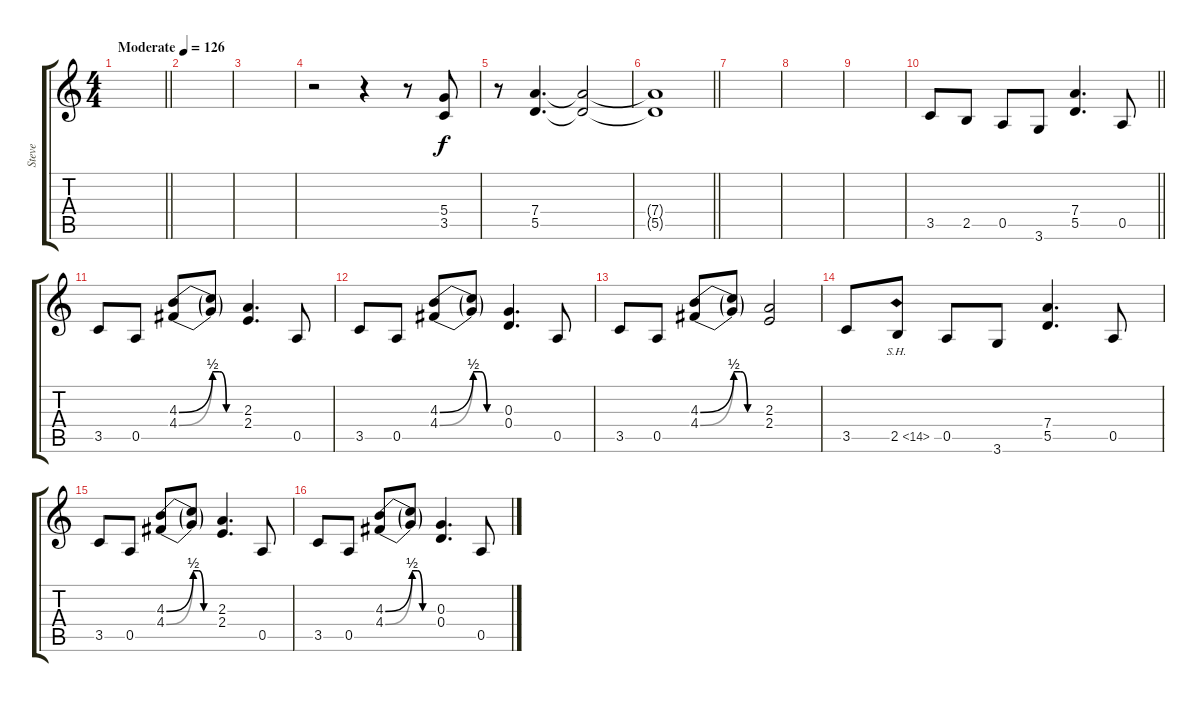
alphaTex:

\track ("Steve" "Steve") {instrument distortionguitar}
\staff {score tabs}
\tuning (E4 B3 G3 D3 A2 E2) {hide}
\ts (4 4)
\tempo (126 "Moderate")
\clef g2
\barLineRight lightlight
\ks aminor
|
|
|
r.2 r.4 r.8 (5.4 3.5).8 |
r.8 (7.4 5.5).4{d} (7.4{t} 5.5{t}).2 |
\barLineRight lightlight
(7.4{t} 5.5{t}).1 |
|
|
|
\barLineRight lightlight
3.5.8 2.5.8 0.5.8 3.6.8 (7.4 5.5).4{d} 0.5.8 |
3.5.8 0.5.8 (4.3{be (bend 0 0 60 2)} 4.4{be (bend 0 0 60 2)}).8 (4.3{be (custom 0 2 15 2 30 0 60 0) t} 4.4{be (custom 0 2 15 2 30 0 60 0) t}).8 (2.3 2.4).4{d} 0.5.8 |
3.5.8 0.5.8 (4.3{be (bend 0 0 60 2)} 4.4{be (bend 0 0 60 2)}).8 (4.3{be (custom 0 2 15 2 30 0 60 0) t} 4.4{be (custom 0 2 15 2 30 0 60 0) t}).8 (0.3 0.4).4{d} 0.5.8 |
3.5.8 0.5.8 (4.3{be (bend 0 0 60 2)} 4.4{be (bend 0 0 60 2)}).8 (4.3{be (custom 0 2 15 2 30 0 60 0) t} 4.4{be (custom 0 2 15 2 30 0 60 0) t}).8 (2.3 2.4).2 |
3.5.8 2.5{sh 12}.8 0.5.8 3.6.8 (7.4 5.5).4{d} 0.5.8 |
3.5.8 0.5.8 (4.3{be (bend 0 0 60 2)} 4.4{be (bend 0 0 60 2)}).8 (4.3{be (custom 0 2 15 2 30 0 60 0) t} 4.4{be (custom 0 2 15 2 30 0 60 0) t}).8 (2.3 2.4).4{d} 0.5.8 |
3.5.8 0.5.8 (4.3{be (bend 0 0 60 2)} 4.4{be (bend 0 0 60 2)}).8 (4.3{be (custom 0 2 15 2 30 0 60 0) t} 4.4{be (custom 0 2 15 2 30 0 60 0) t}).8 (0.3 0.4).4{d} 0.5.8
